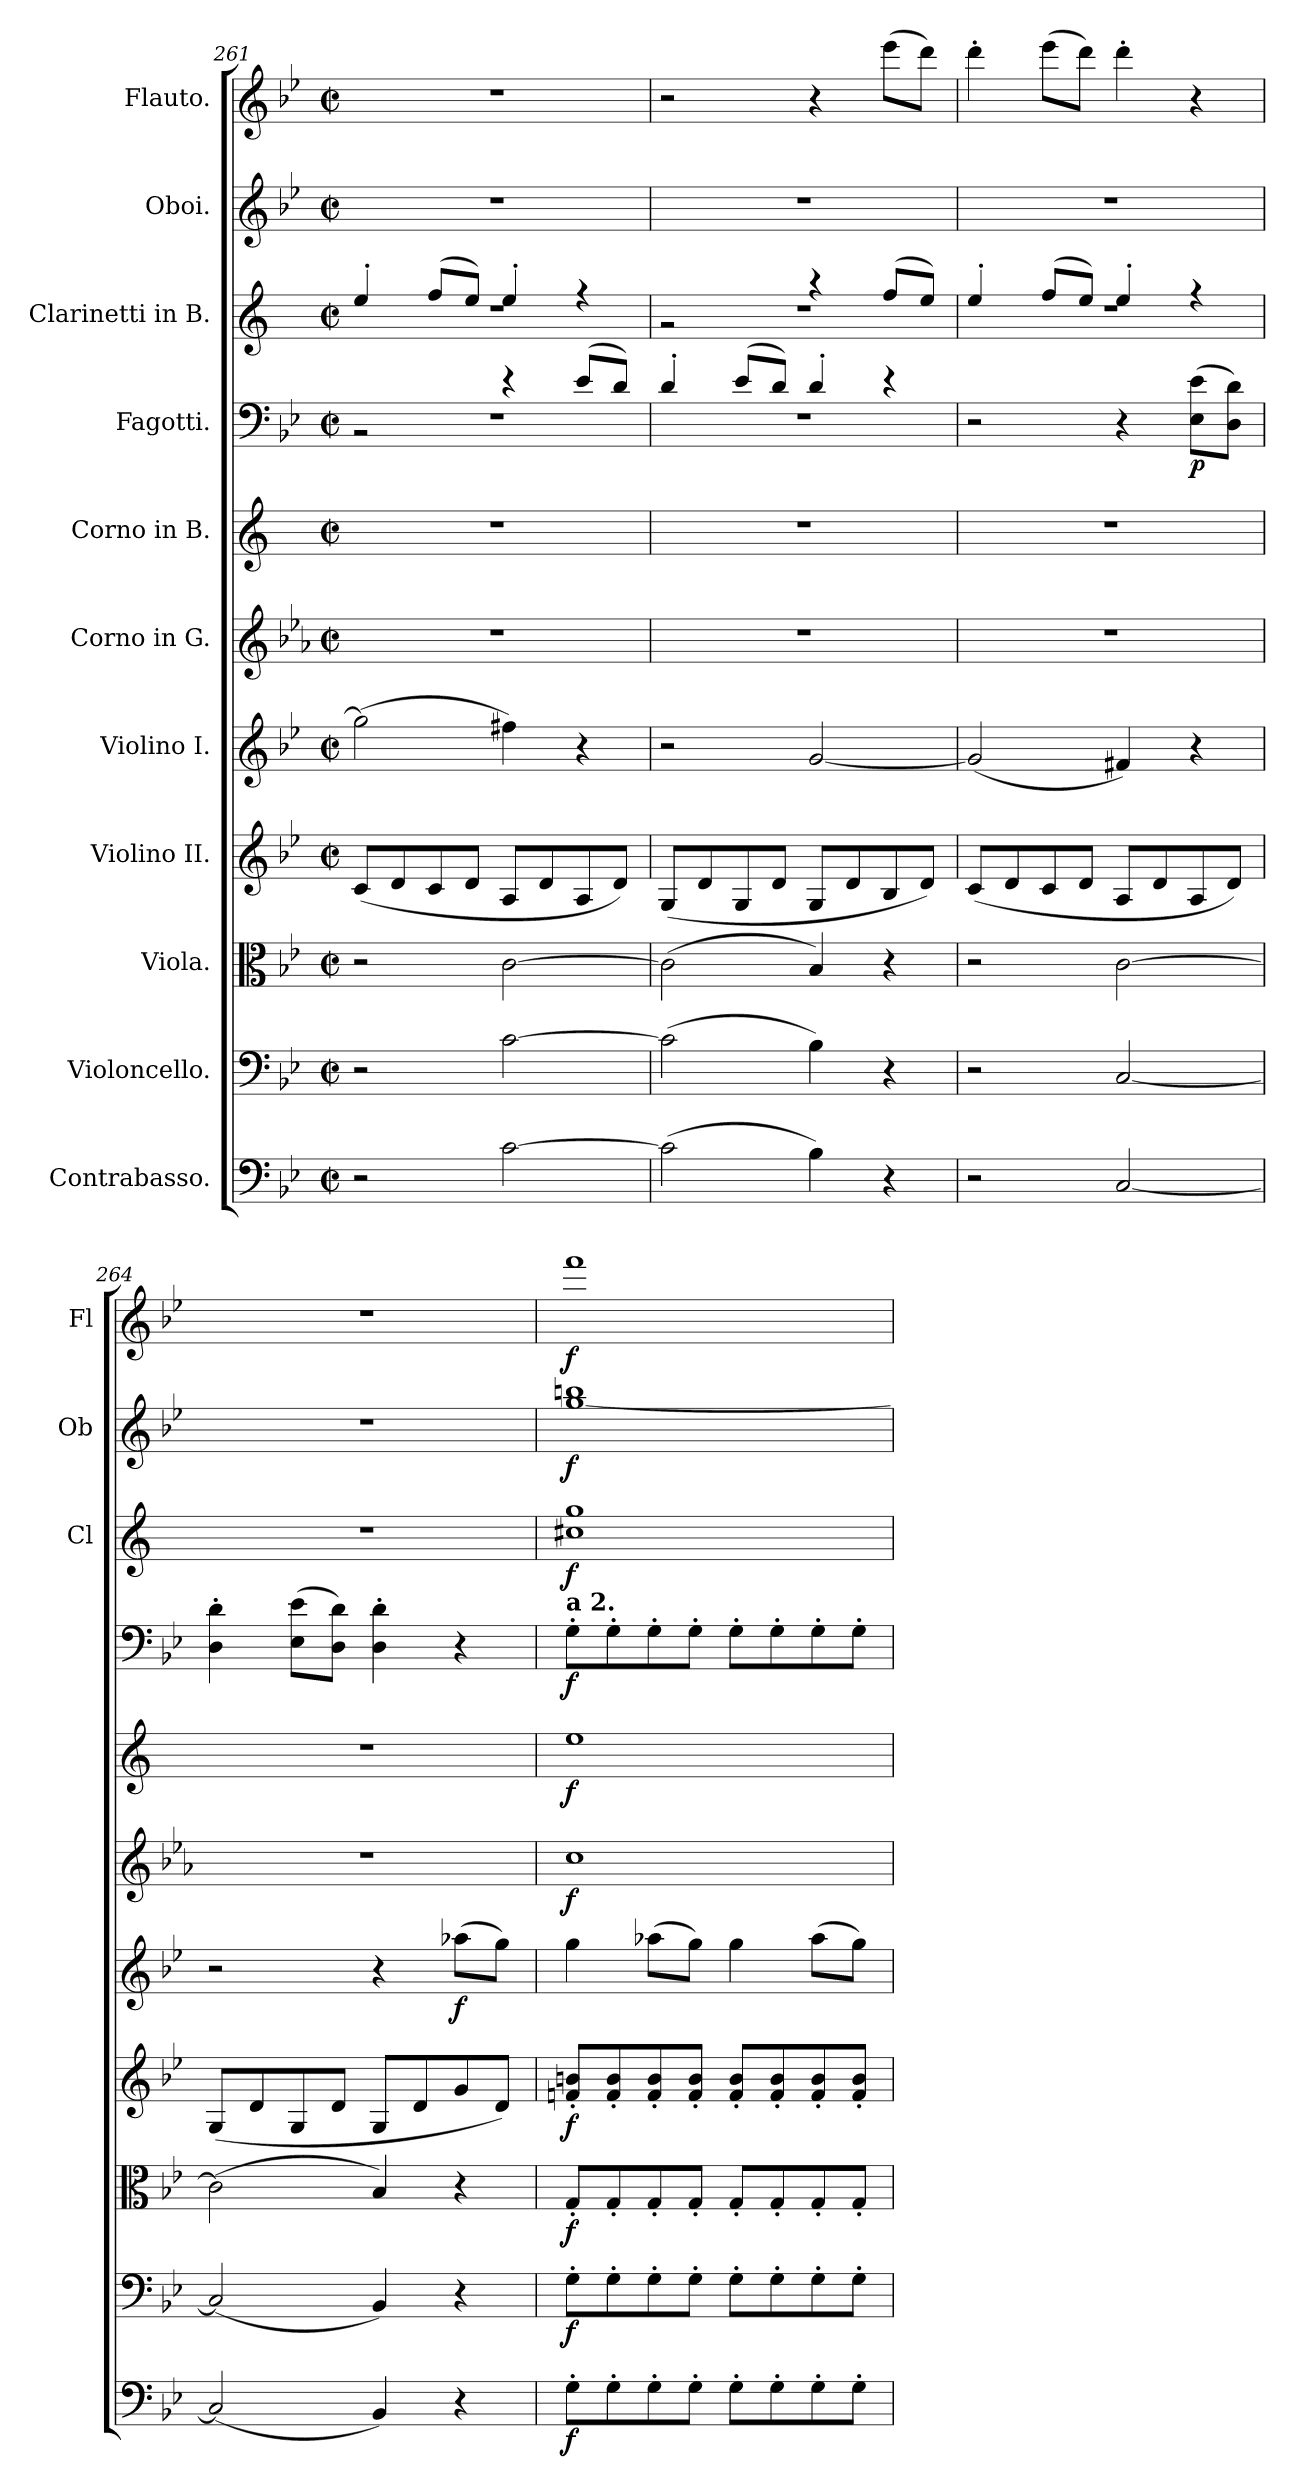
**kern	**dynam	**kern	**dynam	**kern	**dynam	**kern	**dynam	**kern	**dynam	**kern	**dynam	**kern	**dynam	**kern	**dynam	**kern	**dynam	**kern	**dynam	**kern	**dynam
*part11	*part11	*part10	*part10	*part9	*part9	*part8	*part8	*part7	*part7	*part6	*part6	*part5	*part5	*part4	*part4	*part3	*part3	*part2	*part2	*part1	*part1
*staff11	*staff11	*staff10	*staff10	*staff9	*staff9	*staff8	*staff8	*staff7	*staff7	*staff6	*staff6	*staff5	*staff5	*staff4	*staff4	*staff3	*staff3	*staff2	*staff2	*staff1	*staff1
*I"Contrabasso.	*	*I"Violoncello.	*	*I"Viola.	*	*I"Violino II.	*	*I"Violino I.	*	*I"Corno in G.	*	*I"Corno in B.	*	*I"Fagotti.	*	*I"Clarinetti in B.	*	*I"Oboi.	*	*I"Flauto.	*
*	*	*	*	*	*	*	*	*	*	*	*	*	*	*	*	*I'Cl	*	*I'Ob	*	*I'Fl	*
*clefF4	*	*clefF4	*	*clefC3	*	*clefG2	*	*clefG2	*	*clefG2	*	*clefG2	*	*clefF4	*	*clefG2	*	*clefG2	*	*clefG2	*
*ITrd7c12	*	*	*	*	*	*	*	*	*	*ITrd3c5	*	*ITrd1c2	*	*	*	*ITrd1c2	*	*	*	*	*
*k[b-e-]	*	*k[b-e-]	*	*k[b-e-]	*	*k[b-e-]	*	*k[b-e-]	*	*k[b-e-]	*	*k[b-e-]	*	*k[b-e-]	*	*k[b-e-]	*	*k[b-e-]	*	*k[b-e-]	*
*M2/2	*	*M2/2	*	*M2/2	*	*M2/2	*	*M2/2	*	*M2/2	*	*M2/2	*	*M2/2	*	*M2/2	*	*M2/2	*	*M2/2	*
*met(c|)	*	*met(c|)	*	*met(c|)	*	*met(c|)	*	*met(c|)	*	*met(c|)	*	*met(c|)	*	*met(c|)	*	*met(c|)	*	*met(c|)	*	*met(c|)	*
=261	=261	=261	=261	=261	=261	=261	=261	=261	=261	=261	=261	=261	=261	=261	=261	=261	=261	=261	=261	=261	=261
*	*	*	*	*	*	*	*	*	*	*	*	*	*	*^	*	*^	*	*	*	*	*
2r	.	2r	.	2r	.	(<8c/L	.	(>2gg\]	.	1r	.	1r	.	2rBB	1rF	.	4dd'/	1rdd	.	1r	.	1r	.
.	.	.	.	.	.	8d/	.	.	.	.	.	.	.	.	.	.	.	.	.	.	.	.	.
.	.	.	.	.	.	8c/	.	.	.	.	.	.	.	.	.	.	(>8ee-/L	.	.	.	.	.	.
.	.	.	.	.	.	8d/J	.	.	.	.	.	.	.	.	.	.	8dd/J)	.	.	.	.	.	.
[2C\	.	[2c\	.	[2c\	.	8A/L	.	4ff#X\)	.	.	.	.	.	4r	.	.	4dd'/	.	.	.	.	.	.
.	.	.	.	.	.	8d/	.	.	.	.	.	.	.	.	.	.	.	.	.	.	.	.	.
.	.	.	.	.	.	8A/	.	4r	.	.	.	.	.	(>8e-/L	.	.	4r	.	.	.	.	.	.
.	.	.	.	.	.	8d/J)	.	.	.	.	.	.	.	8d/J)	.	.	.	.	.	.	.	.	.
=262	=262	=262	=262	=262	=262	=262	=262	=262	=262	=262	=262	=262	=262	=262	=262	=262	=262	=262	=262	=262	=262	=262	=262
(>2C\]	.	(>2c\]	.	(>2c\]	.	(<8G/L	.	2r	.	1r	.	1r	.	4d'/	1rF	.	2rg	1rdd	.	1r	.	2r	.
.	.	.	.	.	.	8d/	.	.	.	.	.	.	.	.	.	.	.	.	.	.	.	.	.
.	.	.	.	.	.	8G/	.	.	.	.	.	.	.	(>8e-/L	.	.	.	.	.	.	.	.	.
.	.	.	.	.	.	8d/J	.	.	.	.	.	.	.	8d/J)	.	.	.	.	.	.	.	.	.
4BB-\)	.	4B-\)	.	4B-/)	.	8G/L	.	[2g/	.	.	.	.	.	4d'/	.	.	4r	.	.	.	.	4r	.
.	.	.	.	.	.	8d/	.	.	.	.	.	.	.	.	.	.	.	.	.	.	.	.	.
4r	.	4r	.	4r	.	8B-/	.	.	.	.	.	.	.	4r	.	.	(>8ee-/L	.	.	.	.	(>8eee-\L	.
.	.	.	.	.	.	8d/J)	.	.	.	.	.	.	.	.	.	.	8dd/J)	.	.	.	.	8ddd\J)	.
*	*	*	*	*	*	*	*	*	*	*	*	*	*	*v	*v	*	*	*	*	*	*	*	*
=263	=263	=263	=263	=263	=263	=263	=263	=263	=263	=263	=263	=263	=263	=263	=263	=263	=263	=263	=263	=263	=263	=263
2r	.	2r	.	2r	.	(<8c/L	.	(<2g/]	.	1r	.	1r	.	2r	.	4dd'/	1rdd	.	1r	.	4ddd'\	.
.	.	.	.	.	.	8d/	.	.	.	.	.	.	.	.	.	.	.	.	.	.	.	.
.	.	.	.	.	.	8c/	.	.	.	.	.	.	.	.	.	(>8ee-/L	.	.	.	.	(>8eee-\L	.
.	.	.	.	.	.	8d/J	.	.	.	.	.	.	.	.	.	8dd/J)	.	.	.	.	8ddd\J)	.
[2CC/	.	[2C/	.	[2c\	.	8A/L	.	4f#X/)	.	.	.	.	.	4r	.	4dd'/	.	.	.	.	4ddd'\	.
.	.	.	.	.	.	8d/	.	.	.	.	.	.	.	.	.	.	.	.	.	.	.	.
!	!	!	!	!	!	!	!	!	!	!	!	!	!	!	!LO:DY:b	!	!	!	!	!	!	!
.	.	.	.	.	.	8A/	.	4r	.	.	.	.	.	(>8E-\ 8e-\L	p	4r	.	.	.	.	4r	.
.	.	.	.	.	.	8d/J)	.	.	.	.	.	.	.	8D\ 8d\J)	.	.	.	.	.	.	.	.
*	*	*	*	*	*	*	*	*	*	*	*	*	*	*	*	*v	*v	*	*	*	*	*
=264	=264	=264	=264	=264	=264	=264	=264	=264	=264	=264	=264	=264	=264	=264	=264	=264	=264	=264	=264	=264	=264
(<2CC/]	.	(<2C/]	.	(>2c\]	.	(<8G/L	.	2r	.	1r	.	1r	.	4D\' 4d\'	.	1r	.	1r	.	1r	.
.	.	.	.	.	.	8d/	.	.	.	.	.	.	.	.	.	.	.	.	.	.	.
.	.	.	.	.	.	8G/	.	.	.	.	.	.	.	(>8E-\ 8e-\L	.	.	.	.	.	.	.
.	.	.	.	.	.	8d/J	.	.	.	.	.	.	.	8D\ 8d\J)	.	.	.	.	.	.	.
4BBB-/)	.	4BB-/)	.	4B-/)	.	8G/L	.	4r	.	.	.	.	.	4D\' 4d\'	.	.	.	.	.	.	.
.	.	.	.	.	.	8d/	.	.	.	.	.	.	.	.	.	.	.	.	.	.	.
!	!	!	!	!	!	!	!	!	!LO:DY:b	!	!	!	!	!	!	!	!	!	!	!	!
4r	.	4r	.	4r	.	8g/	.	(>8aa-X\L	f	.	.	.	.	4r	.	.	.	.	.	.	.
.	.	.	.	.	.	8d/J)	.	8gg\J)	.	.	.	.	.	.	.	.	.	.	.	.	.
=265	=265	=265	=265	=265	=265	=265	=265	=265	=265	=265	=265	=265	=265	=265	=265	=265	=265	=265	=265	=265	=265
!	!	!	!	!	!	!	!	!	!	!	!	!	!	!LO:TX:a:B:t=a 2.	!	!	!	!	!	!	!
!	!LO:DY:b	!	!LO:DY:b	!	!LO:DY:b	!	!LO:DY:b	!	!	!	!LO:DY:b	!	!LO:DY:b	!	!LO:DY:b	!	!LO:DY:b	!	!LO:DY:b	!	!LO:DY:b
8GG'\L	f	8G'\L	f	8G'/L	f	8fn/' 8bn/'L	f	4gg\	.	1g	f	1dd	f	8G'\L	f	1bn 1ff	f	[1gg 1bbn	f	1fff	f
8GG'\	.	8G'\	.	8G'/	.	8f/' 8b/'	.	.	.	.	.	.	.	8G'\	.	.	.	.	.	.	.
8GG'\	.	8G'\	.	8G'/	.	8f/' 8b/'	.	(>8aa-X\L	.	.	.	.	.	8G'\	.	.	.	.	.	.	.
8GG'\J	.	8G'\J	.	8G'/J	.	8f/' 8b/'J	.	8gg\J)	.	.	.	.	.	8G'\J	.	.	.	.	.	.	.
8GG'\L	.	8G'\L	.	8G'/L	.	8f/' 8b/'L	.	4gg\	.	.	.	.	.	8G'\L	.	.	.	.	.	.	.
8GG'\	.	8G'\	.	8G'/	.	8f/' 8b/'	.	.	.	.	.	.	.	8G'\	.	.	.	.	.	.	.
8GG'\	.	8G'\	.	8G'/	.	8f/' 8b/'	.	(>8aa-\L	.	.	.	.	.	8G'\	.	.	.	.	.	.	.
8GG'\J	.	8G'\J	.	8G'/J	.	8f/' 8b/'J	.	8gg\J)	.	.	.	.	.	8G'\J	.	.	.	.	.	.	.
=	=	=	=	=	=	=	=	=	=	=	=	=	=	=	=	=	=	=	=	=	=
*-	*-	*-	*-	*-	*-	*-	*-	*-	*-	*-	*-	*-	*-	*-	*-	*-	*-	*-	*-	*-	*-
